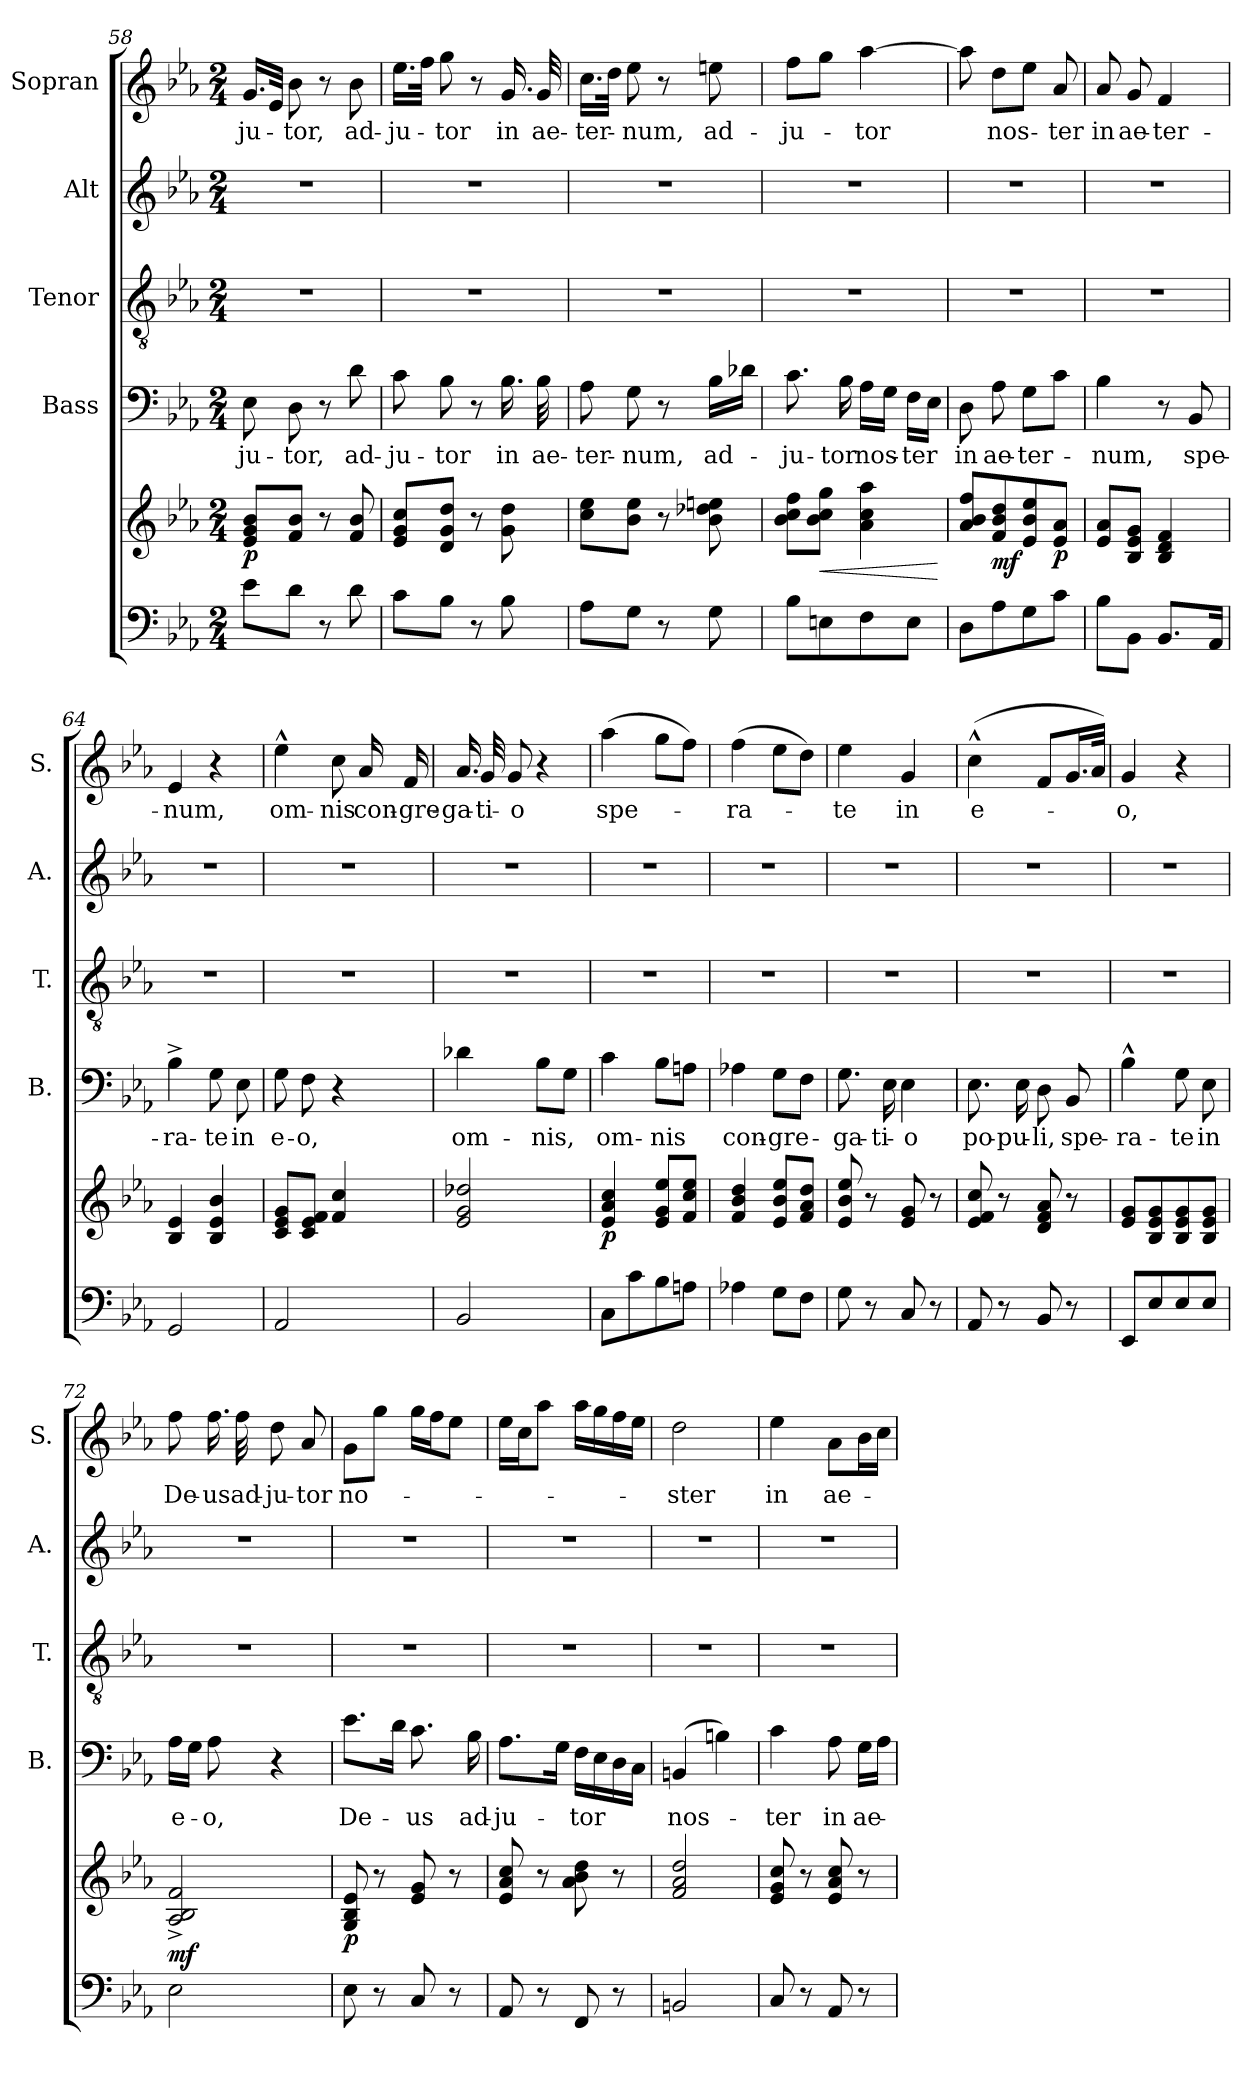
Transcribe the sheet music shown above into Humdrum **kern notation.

**kern	**kern	**dynam	**kern	**text	**kern	**kern	**kern	**text
*part5	*part5	*part5	*part4	*part4	*part3	*part2	*part1	*part1
*staff6	*staff5	*staff5/6	*staff4	*staff4	*staff3	*staff2	*staff1	*staff1
*	*	*	*I"Bass	*	*I"Tenor	*I"Alt	*I"Sopran	*
*	*	*	*I'B.	*	*I'T.	*I'A.	*I'S.	*
!!LO:PB:g=z
*clefF4	*clefG2	*	*clefF4	*	*clefGv2	*clefG2	*clefG2	*
*k[b-e-a-]	*k[b-e-a-]	*	*k[b-e-a-]	*	*k[b-e-a-]	*k[b-e-a-]	*k[b-e-a-]	*
*E-:	*E-:	*	*E-:	*	*E-:	*E-:	*E-:	*
*M2/4	*M2/4	*	*M2/4	*	*M2/4	*M2/4	*M2/4	*
=58	=58	=58	=58	=58	=58	=58	=58	=58
!	!	!LO:DY:b	!	!LO:LY:b	!	!	!	!LO:LY:b
8e-\L	8e-/ 8g/ 8b-/L	p	8E-\	-ju-	2r	2r	16.g/LL	-ju-
.	.	.	.	.	.	.	32e-/JJk	.
!	!	!	!	!LO:LY:b	!	!	!	!LO:LY:b
8d\J	8f/ 8b-/J	.	8D\	-tor,	.	.	8b-\	-tor,
8r	8r	.	8r	.	.	.	8r	.
!	!	!	!	!LO:LY:b	!	!	!	!LO:LY:b
8d\	8f/ 8b-/	.	8d\	ad-	.	.	8b-\	ad-
=59	=59	=59	=59	=59	=59	=59	=59	=59
!	!	!	!	!LO:LY:b	!	!	!	!LO:LY:b
8c\L	8e-/ 8g/ 8cc/L	.	8c\	-ju-	2r	2r	16.ee-\LL	-ju-
.	.	.	.	.	.	.	32ff\JJk	.
!	!	!	!	!LO:LY:b	!	!	!	!LO:LY:b
8B-\J	8d/ 8g/ 8dd/J	.	8B-\	-tor	.	.	8gg\	-tor
8r	8r	.	8r	.	.	.	8r	.
!	!	!	!	!LO:LY:b	!	!	!	!LO:LY:b
8B-\	8g\ 8dd\	.	16.B-\	in	.	.	16.g/	in
!	!	!	!	!LO:LY:b	!	!	!	!LO:LY:b
.	.	.	32B-\	ae-	.	.	32g/	ae-
=60	=60	=60	=60	=60	=60	=60	=60	=60
!	!	!	!	!LO:LY:b	!	!	!	!LO:LY:b
8A-\L	8cc\ 8ee-\L	.	8A-\	-ter-	2r	2r	16.cc\LL	-ter-
.	.	.	.	.	.	.	32dd\JJk	.
!	!	!	!	!LO:LY:b	!	!	!	!LO:LY:b
8G\J	8b-\ 8ee-\J	.	8G\	-num,	.	.	8ee-\	-num,
8r	8r	.	8r	.	.	.	8r	.
!	!	!	!	!LO:LY:b	!	!	!	!LO:LY:b
8G\	8b-\ 8dd-X\ 8een\	.	16B-\LL	ad-	.	.	8een\	ad-
.	.	.	16d-X\JJ	.	.	.	.	.
=61	=61	=61	=61	=61	=61	=61	=61	=61
!	!	!	!	!LO:LY:b	!	!	!	!LO:LY:b
8B-\L	8b-\ 8cc\ 8ff\L	.	8.c\	-ju-	2r	2r	8ff\L	-ju-
!	!	!LO:HP:b	!	!	!	!	!	!
8En\	8b-\ 8cc\ 8gg\J	<	.	.	.	.	8gg\J	.
!	!	!	!	!LO:LY:b	!	!	!	!
.	.	.	16B-\	-tor	.	.	.	.
!	!	!	!	!LO:LY:b	!	!	!	!LO:LY:b
8F\	4a-\ 4cc\ 4aa-\	.	16A-\LL	nos-	.	.	[4aa-\	-tor
.	.	.	16G\JJ	.	.	.	.	.
!	!	!	!	!LO:LY:b	!	!	!	!
8E\J	.	.	16F\LL	-ter	.	.	.	.
.	.	.	16E-\JJ	.	.	.	.	.
.	.	[	.	.	.	.	.	.
=62	=62	=62	=62	=62	=62	=62	=62	=62
!	!	!	!	!LO:LY:b	!	!	!	!
8D\L	8a-/ 8b-/ 8ff/L	.	8D\	in	2r	2r	8aa-\]	.
!	!	!LO:DY:b	!	!LO:LY:b	!	!	!	!LO:LY:b
8A-\	8f/ 8b-/ 8dd/	mf	8A-\	ae-	.	.	8dd\L	nos-
!	!	!	!	!LO:LY:b	!	!	!	!
8G\	8e-/ 8b-/ 8ee-/	.	8G\L	-ter-	.	.	8ee-\J	.
!	!	!LO:DY:b	!	!	!	!	!	!LO:LY:b
8c\J	8e-/ 8a-/J	p	8c\J	.	.	.	8a-/	-ter
!!LO:LB:g=z
=63	=63	=63	=63	=63	=63	=63	=63	=63
!	!	!	!	!LO:LY:b	!	!	!	!LO:LY:b
8B-\L	8e-/ 8a-/L	.	4B-\	-num,	2r	2r	8a-/	in
!	!	!	!	!	!	!	!	!LO:LY:b
8BB-\J	8B-/ 8e-/ 8g/J	.	.	.	.	.	8g/	ae-
!	!	!	!	!	!	!	!	!LO:LY:b
8.BB-/L	4B-/ 4d/ 4f/	.	8r	.	.	.	4f/	-ter-
!	!	!	!	!LO:LY:b	!	!	!	!
.	.	.	8BB-/	spe-	.	.	.	.
16AA-/Jk	.	.	.	.	.	.	.	.
=64	=64	=64	=64	=64	=64	=64	=64	=64
!	!	!LO:DY:b	!	!LO:LY:b	!	!	!	!LO:LY:b
!	!	!LO:DY:n=1:b	!	!	!	!	!	!
2GG/	4B-/ 4e-/	mf p	4B-^>\	-ra-	2r	2r	4e-/	-num,
!	!	!	!	!LO:LY:b	!	!	!	!
.	4B-/ 4e-/ 4b-/	.	8G\	-te	.	.	4r	.
!	!	!	!	!LO:LY:b	!	!	!	!
.	.	.	8E-\	in	.	.	.	.
=65	=65	=65	=65	=65	=65	=65	=65	=65
!	!	!LO:DY:b	!	!LO:LY:b	!	!	!	!LO:LY:b
!	!	!LO:DY:n=1:b	!	!	!	!	!	!
2AA-/	8c/ 8e-/ 8g/L	mf p	8G\	e-	2r	2r	4ee-^^>\	om-
!	!	!	!	!LO:LY:b	!	!	!	!
.	8c/ 8e-/ 8f/J	.	8F\	-o,	.	.	.	.
!	!	!	!	!	!	!	!	!LO:LY:b
.	4f/ 4cc/	.	4r	.	.	.	8cc\	-nis
!	!	!	!	!	!	!	!	!LO:LY:b
.	.	.	.	.	.	.	16a-/	con-
!	!	!	!	!	!	!	!	!LO:LY:b
.	.	.	.	.	.	.	16f/	-gre-
=66	=66	=66	=66	=66	=66	=66	=66	=66
!	!	!LO:DY:b	!	!LO:LY:b	!	!	!	!LO:LY:b
!	!	!LO:DY:n=1:b	!	!	!	!	!	!
2BB-/	2e-/ 2g/ 2dd-X/	mf p	4d-X\	om-	2r	2r	16.a-/	-ga-
!	!	!	!	!	!	!	!	!LO:LY:b
.	.	.	.	.	.	.	32g/	-ti-
!	!	!	!	!	!	!	!	!LO:LY:b
.	.	.	.	.	.	.	8g/	-o
!	!	!	!	!LO:LY:b	!	!	!	!
.	.	.	8B-\L	-nis,	.	.	4r	.
.	.	.	8G\J	.	.	.	.	.
=67	=67	=67	=67	=67	=67	=67	=67	=67
!	!	!LO:DY:b	!	!LO:LY:b	!	!	!	!LO:LY:b
8C\L	4e-/ 4a-/ 4cc/	p	4c\	om-	2r	2r	(>4aa-\	spe-
8c\	.	.	.	.	.	.	.	.
!	!	!	!	!LO:LY:b	!	!	!	!
8B-\	8e-/ 8g/ 8ee-/L	.	8B-\L	-nis	.	.	8gg\L	.
8An\J	8f/ 8cc/ 8ee-/J	.	8An\J	.	.	.	8ff\J)	.
=68	=68	=68	=68	=68	=68	=68	=68	=68
!	!	!	!	!LO:LY:b	!	!	!	!LO:LY:b
4A-X\	4f/ 4b-/ 4dd/	.	4A-X\	con-	2r	2r	(>4ff\	-ra-
!	!	!	!	!LO:LY:b	!	!	!	!
8G\L	8e-/ 8b-/ 8ee-/L	.	8G\L	-gre-	.	.	8ee-\L	.
8F\J	8f/ 8a-/ 8dd/J	.	8F\J	.	.	.	8dd\J)	.
=69	=69	=69	=69	=69	=69	=69	=69	=69
!	!	!	!	!LO:LY:b	!	!	!	!LO:LY:b
8G\	8e-/ 8b-/ 8ee-/	.	8.G\	-ga-	2r	2r	4ee-\	-te
8r	8r	.	.	.	.	.	.	.
!	!	!	!	!LO:LY:b	!	!	!	!
.	.	.	16E-\	-ti-	.	.	.	.
!	!	!	!	!LO:LY:b	!	!	!	!LO:LY:b
8C/	8e-/ 8g/	.	4E-\	-o	.	.	4g/	in
8r	8r	.	.	.	.	.	.	.
!!LO:PB:g=z
=70	=70	=70	=70	=70	=70	=70	=70	=70
!	!	!	!	!LO:LY:b	!	!	!	!LO:LY:b
8AA-/	8e-/ 8f/ 8cc/	.	8.E-\	po-	2r	2r	(>4cc^^>\	e-
8r	8r	.	.	.	.	.	.	.
!	!	!	!	!LO:LY:b	!	!	!	!
.	.	.	16E-\	-pu-	.	.	.	.
!	!	!	!	!LO:LY:b	!	!	!	!
8BB-/	8d/ 8f/ 8a-/	.	8D\	-li,	.	.	8f/L	.
!	!	!	!	!LO:LY:b	!	!	!	!
8r	8r	.	8BB-/	spe-	.	.	16.g/L	.
.	.	.	.	.	.	.	32a-/JJk)	.
=71	=71	=71	=71	=71	=71	=71	=71	=71
!	!	!	!	!LO:LY:b	!	!	!	!LO:LY:b
8EE-/L	8e-/ 8g/L	.	4B-^^>\	-ra-	2r	2r	4g/	-o,
8E-/	8B-/ 8e-/ 8g/	.	.	.	.	.	.	.
!	!	!	!	!LO:LY:b	!	!	!	!
8E-/	8B-/ 8e-/ 8g/	.	8G\	-te	.	.	4r	.
!	!	!	!	!LO:LY:b	!	!	!	!
8E-/J	8B-/ 8e-/ 8g/J	.	8E-\	in	.	.	.	.
=72	=72	=72	=72	=72	=72	=72	=72	=72
!	!	!LO:DY:b	!	!LO:LY:b	!	!	!	!LO:LY:b
2E-\	2A-/^> 2B-/^> 2f/^>	mf	16A-\LL	e-	2r	2r	8ff\	De-
.	.	.	16G\JJ	.	.	.	.	.
!	!	!	!	!LO:LY:b	!	!	!	!LO:LY:b
.	.	.	8A-\	-o,	.	.	16.ff\	-us
!	!	!	!	!	!	!	!	!LO:LY:b
.	.	.	.	.	.	.	32ff\	ad-
!	!	!	!	!	!	!	!	!LO:LY:b
.	.	.	4r	.	.	.	8dd\	-ju-
!	!	!	!	!	!	!	!	!LO:LY:b
.	.	.	.	.	.	.	8a-/	-tor
=73	=73	=73	=73	=73	=73	=73	=73	=73
!	!	!LO:DY:b	!	!LO:LY:b	!	!	!	!LO:LY:b
8E-\	8G/ 8B-/ 8e-/	p	8.e-\L	De-	2r	2r	8g\L	no-
8r	8r	.	.	.	.	.	8gg\J	.
.	.	.	16d\Jk	.	.	.	.	.
!	!	!	!	!LO:LY:b	!	!	!	!
8C/	8e-/ 8g/	.	8.c\	-us	.	.	16gg\LL	.
.	.	.	.	.	.	.	16ff\J	.
8r	8r	.	.	.	.	.	8ee-\J	.
!	!	!	!	!LO:LY:b	!	!	!	!
.	.	.	16B-\	ad-	.	.	.	.
=74	=74	=74	=74	=74	=74	=74	=74	=74
!	!	!	!	!LO:LY:b	!	!	!	!
8AA-/	8e-/ 8a-/ 8cc/	.	8.A-\L	-ju-	2r	2r	16ee-\LL	.
.	.	.	.	.	.	.	16cc\J	.
8r	8r	.	.	.	.	.	8aa-\J	.
.	.	.	16G\Jk	.	.	.	.	.
!	!	!	!	!LO:LY:b	!	!	!	!
8FF/	8a-\ 8b-\ 8dd\	.	16F\LL	-tor	.	.	16aa-\LL	.
.	.	.	16E-\	.	.	.	16gg\	.
8r	8r	.	16D\	.	.	.	16ff\	.
.	.	.	16C\JJ	.	.	.	16ee-\JJ	.
=75	=75	=75	=75	=75	=75	=75	=75	=75
!	!	!	!	!LO:LY:b	!	!	!	!LO:LY:b
2BBn/	2f/ 2a-/ 2dd/	.	(4BBn/	nos-	2r	2r	2dd\	-ster
.	.	.	4Bn\)	.	.	.	.	.
!!LO:LB:g=z
=76	=76	=76	=76	=76	=76	=76	=76	=76
!	!	!	!	!LO:LY:b	!	!	!	!LO:LY:b
8C/	8e-/ 8g/ 8cc/	.	4c\	-ter	2r	2r	4ee-\	in
8r	8r	.	.	.	.	.	.	.
!	!	!	!	!LO:LY:b	!	!	!	!LO:LY:b
8AA-/	8e-/ 8a-/ 8cc/	.	8A-\	in	.	.	8a-\L	ae-
!	!	!	!	!LO:LY:b	!	!	!	!
8r	8r	.	16G\LL	ae-	.	.	16b-\L	.
.	.	.	16A-\JJ	.	.	.	16cc\JJ	.
=	=	=	=	=	=	=	=	=
*-	*-	*-	*-	*-	*-	*-	*-	*-
